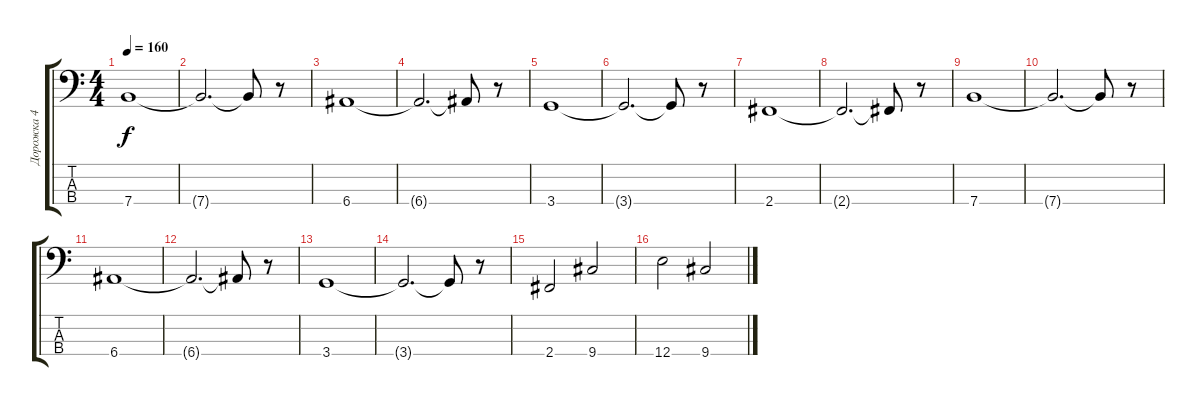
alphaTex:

\track ("Дорожка 4" "Дорожка 4") {instrument electricbassfinger}
\staff {score tabs}
\tuning (G2 D2 A1 E1) {hide}
\ts (4 4)
\tempo 160
\clef f4
\ks c
7.4.1{dy f} |
7.4{t}.2{d} 7.4{t}.8 r.8 |
6.4.1 |
6.4{t}.2{d} 6.4{t}.8 r.8 |
3.4.1 |
3.4{t}.2{d} 3.4{t}.8 r.8 |
2.4.1 |
2.4{t}.2{d} 2.4{t}.8 r.8 |
7.4.1 |
7.4{t}.2{d} 7.4{t}.8 r.8 |
6.4.1 |
6.4{t}.2{d} 6.4{t}.8 r.8 |
3.4.1 |
3.4{t}.2{d} 3.4{t}.8 r.8 |
2.4.2 9.4.2 |
12.4.2 9.4.2
